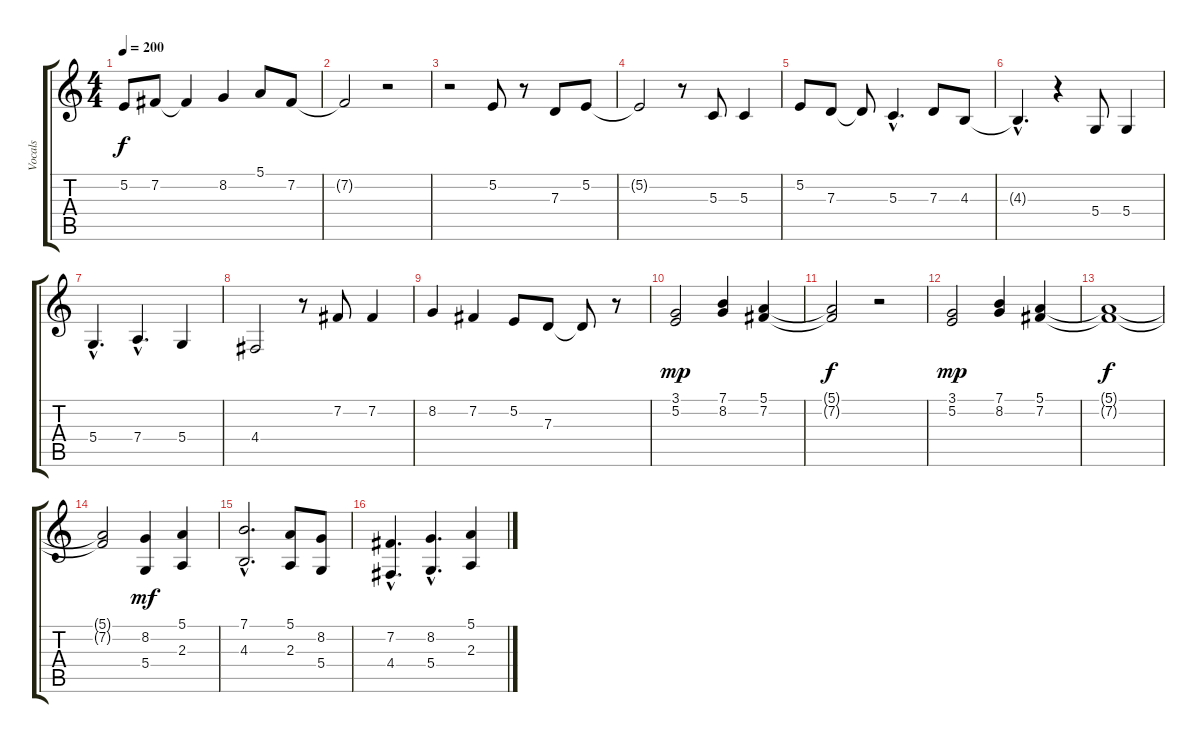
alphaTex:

\track ("Vocals" "Vocals") {instrument lead2sawtooth}
\staff {score tabs}
\tuning (E4 B3 G3 D3 A2 E2) {hide}
\ts (4 4)
\tempo 200
\clef g2
\ks c
5.2.8{dy f} 7.2.8 7.2{t}.4 8.2.4 5.1.8 7.2.8 |
7.2{t}.2 r.2 |
r.2 5.2.8 r.8 7.3.8 5.2.8 |
5.2{t}.2 r.8 5.3.8 5.3.4 |
5.2.8 7.3.8 7.3{t}.8 5.3{hac}.4{d} 7.3.8 4.3.8 |
4.3{hac t}.4{d} r.4 5.4.8 5.4.4 |
5.4{hac}.4{d} 7.4{hac}.4{d} 5.4.4 |
4.4.2 r.8 7.2.8 7.2.4 |
8.2.4 7.2.4 5.2.8 7.3.8 7.3{t}.8 r.8 |
\section ("" "")
(3.1 5.2).2{dy mp} (7.1 8.2).4 (5.1 7.2).4 |
(5.1{t} 7.2{t}).2{dy f} r.2 |
(3.1 5.2).2{dy mp} (7.1 8.2).4 (5.1 7.2).4 |
(5.1{t} 7.2{t}).1{dy f} |
(5.1{t} 7.2{t}).2 (8.2 5.4).4{dy mf} (5.1 2.3).4 |
\section ("" "")
(7.1{hac} 4.3{hac}).2{d} (5.1 2.3).8 (8.2 5.4).8 |
(7.2{hac} 4.4{hac}).4{d} (8.2{hac} 5.4{hac}).4{d} (5.1 2.3).4
